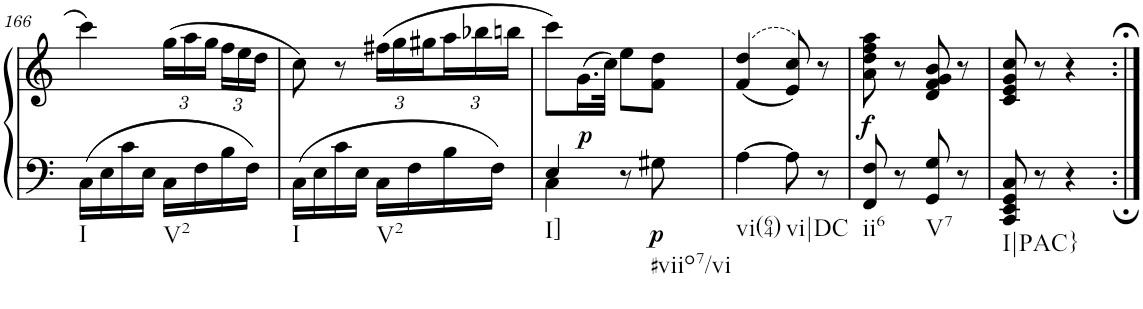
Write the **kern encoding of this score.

**kern	**kern	**dynam
*part1	*part1	*part1
*staff2	*staff1	*staff1/2
*I"Piano, Piano right	*	*
*I'Pno.	*	*
!!LO:PB:g=z
*clefF4	*clefG2	*
*k[]	*k[]	*
*M2/4	*M2/4	*
=166	=166	=166
!LO:TX:b:t=I	!	!
16C\LL	4ccc\	.
16E\	.	.
16c\	.	.
16E\JJ	.	.
*	*Xbrackettup	*
!LO:TX:b:t=V2	!	!
16C\LL	(24gg\LL	.
.	24aa\	.
16F\	.	.
.	24gg\JJ	.
16B\	24ff\LL	.
.	24ee\	.
16F\JJ	.	.
.	24dd\JJ	.
=167	=167	=167
!LO:TX:b:t=I	!	!
16C\LL	8cc\)	.
16E\	.	.
16c\	8r	.
16E\JJ	.	.
!LO:TX:b:t=V2	!	!
16C\LL	(24ff#X\LL	.
.	24gg\	.
16F\	.	.
.	24gg#X\	.
16B\	24aa\	.
.	24bb-X\	.
16F\JJ	.	.
.	24bbn\JJ	.
=168	=168	=168
*^	*	*
!LO:TX:b:t=I]	!	!	!
4E/	4C\	8ccc\L)	.
!	!	!	!LO:DY:b
.	.	(16.g\L	p
.	.	32cc\JJk)	.
8r	4ryy	8ee\L	.
!LO:TX:b:t=#viio7/vi	!	!	!
!	!	!	!LO:DY:b=2
8G#X\	.	8f\ 8dd\J	p
*v	*v	*	*
=169	=169	=169
!LO:TX:b:t=vi(64)	!	!
[4A\	((>4f/ 4dd/	.
!LO:TX:b:t=vi|DC	!	!
8A\]	8e/ 8cc/))	.
8r	8r	.
=170	=170	=170
!LO:TX:b:t=ii6	!	!
!	!	!LO:DY:b
8FF/ 8F/	8a\ 8dd\ 8ff\ 8aa\	f
8r	8r	.
!LO:TX:b:t=V7	!	!
8GG/ 8G/	8d/ 8f/ 8g/ 8b/	.
8r	8r	.
=171	=171	=171
!LO:TX:b:t=I|PAC}	!	!
8CC/ 8EE/ 8GG/ 8C/	8c/ 8e/ 8g/ 8cc/	.
8r	8r	.
4r	4r	.
=:|!	=:|!	=:|!
*-	*-	*-
